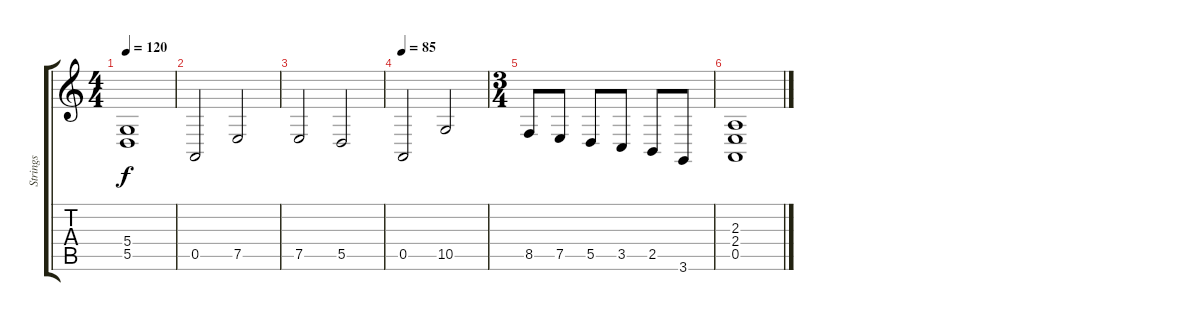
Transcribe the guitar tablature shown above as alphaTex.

\track ("Strings" "Strings") {instrument stringensemble2}
\staff {score tabs}
\tuning (E4 B3 G3 D3 A2 E2) {hide}
\ts (4 4)
\tempo 120
\clef g2
\ks c
(5.4 5.5).1{dy f} |
0.5.2 7.5.2 |
7.5.2 5.5.2 |
\tempo 85
0.5.2 10.5.2 |
\ts (3 4)
8.5.8 7.5.8 5.5.8 3.5.8 2.5.8 3.6.8 |
(2.3 2.4 0.5).1
